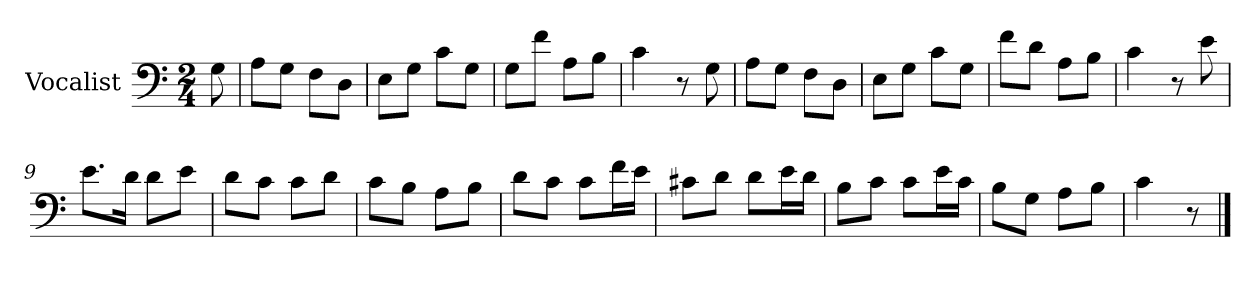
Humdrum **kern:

**kern
*part1
*staff1
*I"Vocalist
*k[]
*C:
*M2/4
=
8G
=1
8AL
8GJ
8FL
8DJ
=2
8EL
8GJ
8cL
8GJ
=3
8GL
8fJ
8AL
8BJ
=4
4c
8r
8G
=5
8AL
8GJ
8FL
8DJ
=6
8EL
8GJ
8cL
8GJ
=7
8fL
8dJ
8AL
8BJ
=8
4c
8r
8e
=9
8.eL
16dJk
8dL
8eJ
=10
8dL
8cJ
8cL
8dJ
=11
8cL
8BJ
8AL
8BJ
=12
8dL
8cJ
8cL
16fL
16eJJ
=13
8c#XL
8dJ
8dL
16eL
16dJJ
=14
8BL
8cJ
8cL
16eL
16cJJ
=15
8BL
8GJ
8AL
8BJ
=16
4c
8r
==
*-
